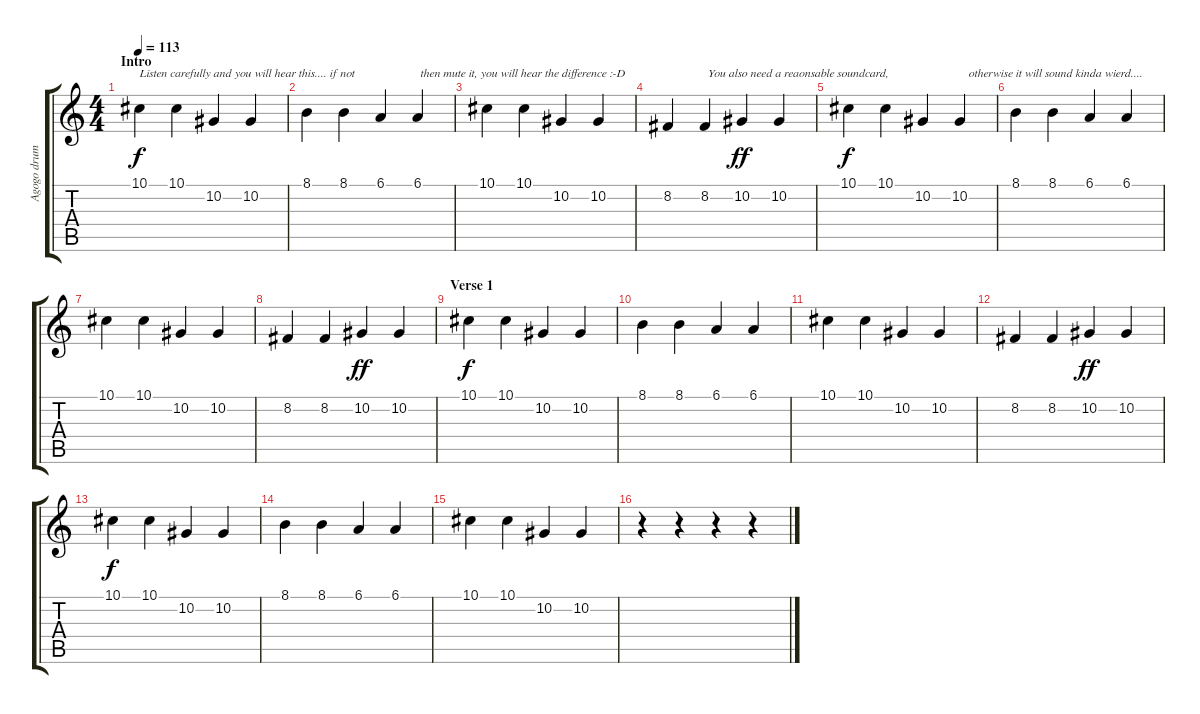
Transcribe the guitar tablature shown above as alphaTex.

\track ("Agogo drum" "Agogo drum") {instrument agogo}
\staff {score tabs}
\tuning (Eb4 Bb3 Gb3 Db3 Ab2 Db2) {hide}
\ts (4 4)
\section ("" "Intro")
\tempo 113
\clef g2
\ks c
10.1.4{txt "Listen carefully and you will hear this.... if not" dy f instrument agogo} 10.1.4 10.2.4 10.2.4 |
8.1.4 8.1.4 6.1.4 6.1.4{txt " then mute it, you will hear the difference :-D"} |
10.1.4 10.1.4 10.2.4 10.2.4 |
8.2.4 8.2.4{txt " You also need a reaonsable soundcard,"} 10.2.4{dy ff} 10.2.4 |
10.1.4{dy f} 10.1.4 10.2.4 10.2.4{txt "   otherwise it will sound kinda wierd...."} |
8.1.4 8.1.4 6.1.4 6.1.4 |
10.1.4 10.1.4 10.2.4 10.2.4 |
8.2.4 8.2.4 10.2.4{dy ff} 10.2.4 |
\section ("" "Verse 1")
10.1.4{dy f} 10.1.4 10.2.4 10.2.4 |
8.1.4 8.1.4 6.1.4 6.1.4 |
10.1.4 10.1.4 10.2.4 10.2.4 |
8.2.4 8.2.4 10.2.4{dy ff} 10.2.4 |
10.1.4{dy f} 10.1.4 10.2.4 10.2.4 |
8.1.4 8.1.4 6.1.4 6.1.4 |
10.1.4 10.1.4 10.2.4 10.2.4 |
r.4 r.4 r.4 r.4
